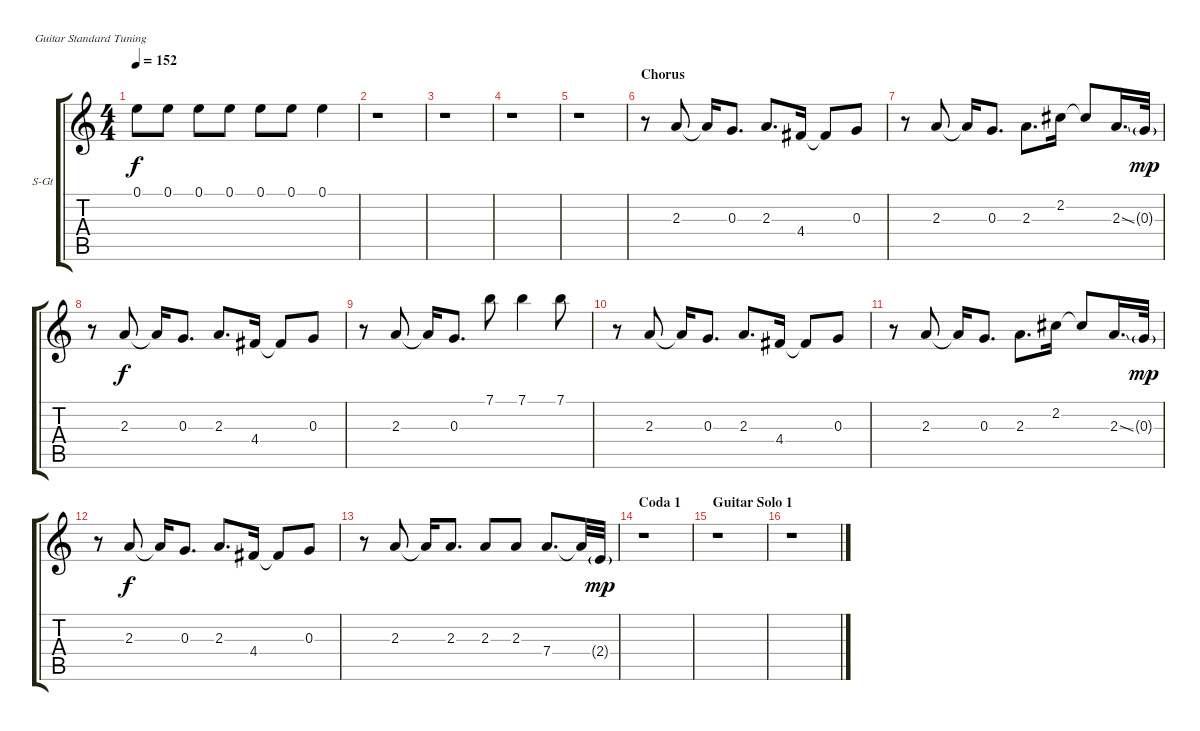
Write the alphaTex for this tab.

\bracketExtendMode groupsimilarinstruments
\firstSystemTrackNameOrientation horizontal
\otherSystemsTrackNameOrientation horizontal
\track ("Synth. I & Voice" "S-Gt") {mute instrument lead6voice}
\staff {score tabs}
\tuning (E4 B3 G3 D3 A2 E2)
\displaytranspose 12
\ts (4 4)
\tempo 152
\clef g2
\ks c
0.1.8{dy f} 0.1.8 0.1.8 0.1.8 0.1.8 0.1.8 0.1.4 |
r.1 |
r.1 |
r.1 |
r.1 |
\section ("" "Chorus")
r.8 2.3.8 2.3{t}.16 0.3.8{d} 2.3.8{d} 4.4.16 4.4{t}.8 0.3.8 |
r.8 2.3.8 2.3{t}.16 0.3.8{d} 2.3.8{d} 2.2.16 2.2{t}.8 2.3{ss}.16{d} 0.3{g}.32{dy mp} |
r.8 2.3.8{dy f} 2.3{t}.16 0.3.8{d} 2.3.8{d} 4.4.16 4.4{t}.8 0.3.8 |
r.8 2.3.8 2.3{t}.16 0.3.8{d} 7.1.8 7.1.4 7.1.8 |
r.8 2.3.8 2.3{t}.16 0.3.8{d} 2.3.8{d} 4.4.16 4.4{t}.8 0.3.8 |
r.8 2.3.8 2.3{t}.16 0.3.8{d} 2.3.8{d} 2.2.16 2.2{t}.8 2.3{ss}.16{d} 0.3{g}.32{dy mp} |
r.8 2.3.8{dy f} 2.3{t}.16 0.3.8{d} 2.3.8{d} 4.4.16 4.4{t}.8 0.3.8 |
r.8 2.3.8 2.3{t}.16 2.3.8{d} 2.3.8 2.3.8 7.4.8{d} 7.4{t}.32 2.4{g}.32{dy mp} |
\section ("" "Coda 1")
r.1 |
\section ("" "Guitar Solo 1")
r.1 |
r.1
